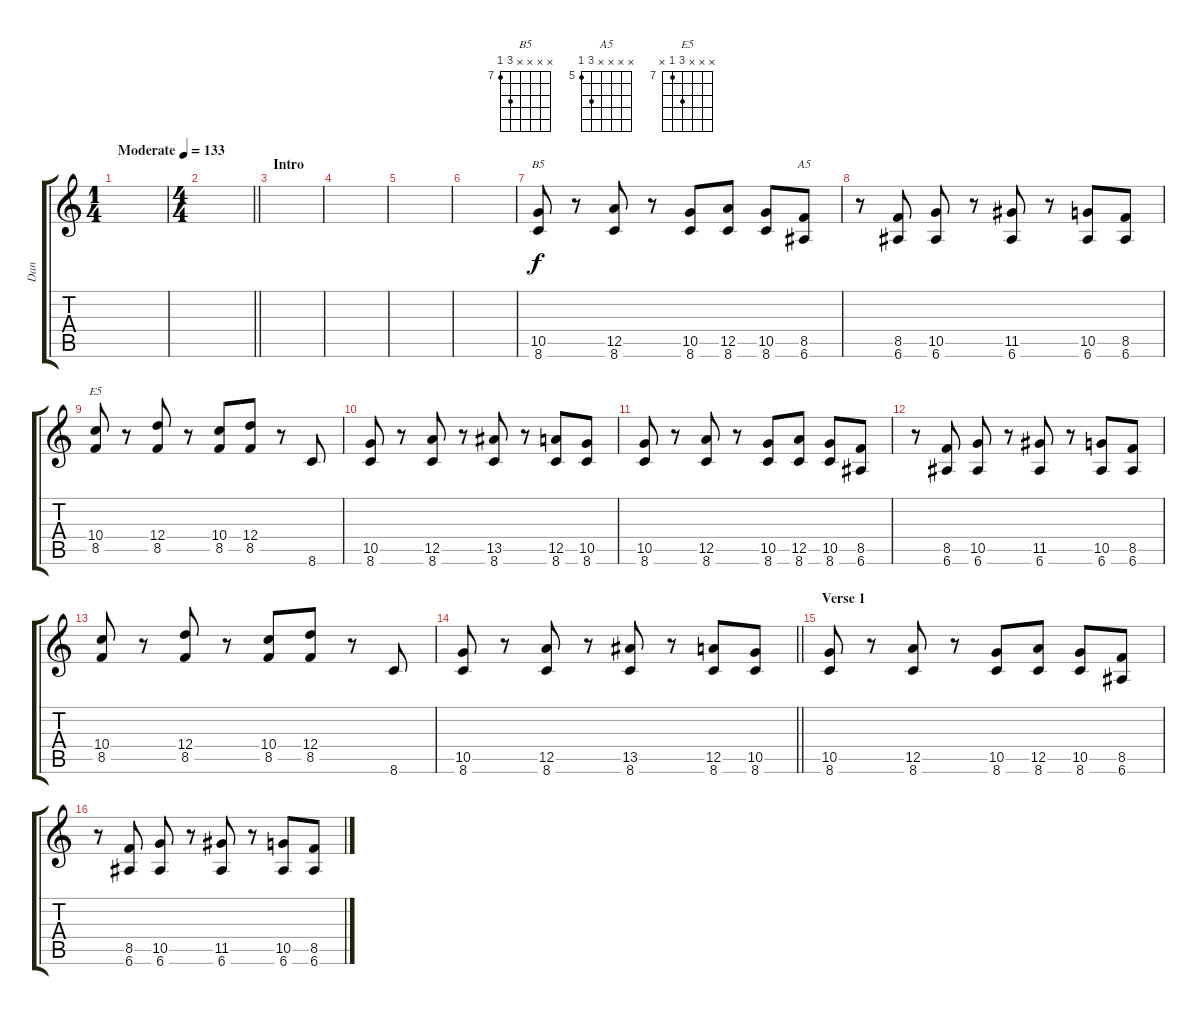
\track ("Dan" "Dan") {instrument distortionguitar}
\staff {score tabs}
\tuning (E4 B3 G3 D3 A2 E2) {hide}
\chord ("B5" x x x x 9 7) {firstfret 7}
\chord ("A5" x x x x 7 5) {firstfret 5}
\chord ("E5" x x x 9 7 x) {firstfret 7}
\ts (1 4)
\tempo (133 "Moderate")
\clef g2
\ks c
|
\ts (4 4)
\barLineRight lightlight
|
\section ("" "Intro")
|
|
|
|
(10.5 8.6).8{ch "B5"} r.8 (12.5 8.6).8 r.8 (10.5 8.6).8 (12.5 8.6).8 (10.5 8.6).8 (8.5 6.6).8{ch "A5"} |
r.8 (8.5 6.6).8 (10.5 6.6).8 r.8 (11.5 6.6).8 r.8 (10.5 6.6).8 (8.5 6.6).8 |
(10.4 8.5).8{ch "E5"} r.8 (12.4 8.5).8 r.8 (10.4 8.5).8 (12.4 8.5).8 r.8 8.6.8 |
(10.5 8.6).8 r.8 (12.5 8.6).8 r.8 (13.5 8.6).8 r.8 (12.5 8.6).8 (10.5 8.6).8 |
(10.5 8.6).8 r.8 (12.5 8.6).8 r.8 (10.5 8.6).8 (12.5 8.6).8 (10.5 8.6).8 (8.5 6.6).8 |
r.8 (8.5 6.6).8 (10.5 6.6).8 r.8 (11.5 6.6).8 r.8 (10.5 6.6).8 (8.5 6.6).8 |
(10.4 8.5).8 r.8 (12.4 8.5).8 r.8 (10.4 8.5).8 (12.4 8.5).8 r.8 8.6.8 |
\barLineRight lightlight
(10.5 8.6).8 r.8 (12.5 8.6).8 r.8 (13.5 8.6).8 r.8 (12.5 8.6).8 (10.5 8.6).8 |
\section ("" "Verse 1")
(10.5 8.6).8 r.8 (12.5 8.6).8 r.8 (10.5 8.6).8 (12.5 8.6).8 (10.5 8.6).8 (8.5 6.6).8 |
r.8 (8.5 6.6).8 (10.5 6.6).8 r.8 (11.5 6.6).8 r.8 (10.5 6.6).8 (8.5 6.6).8
